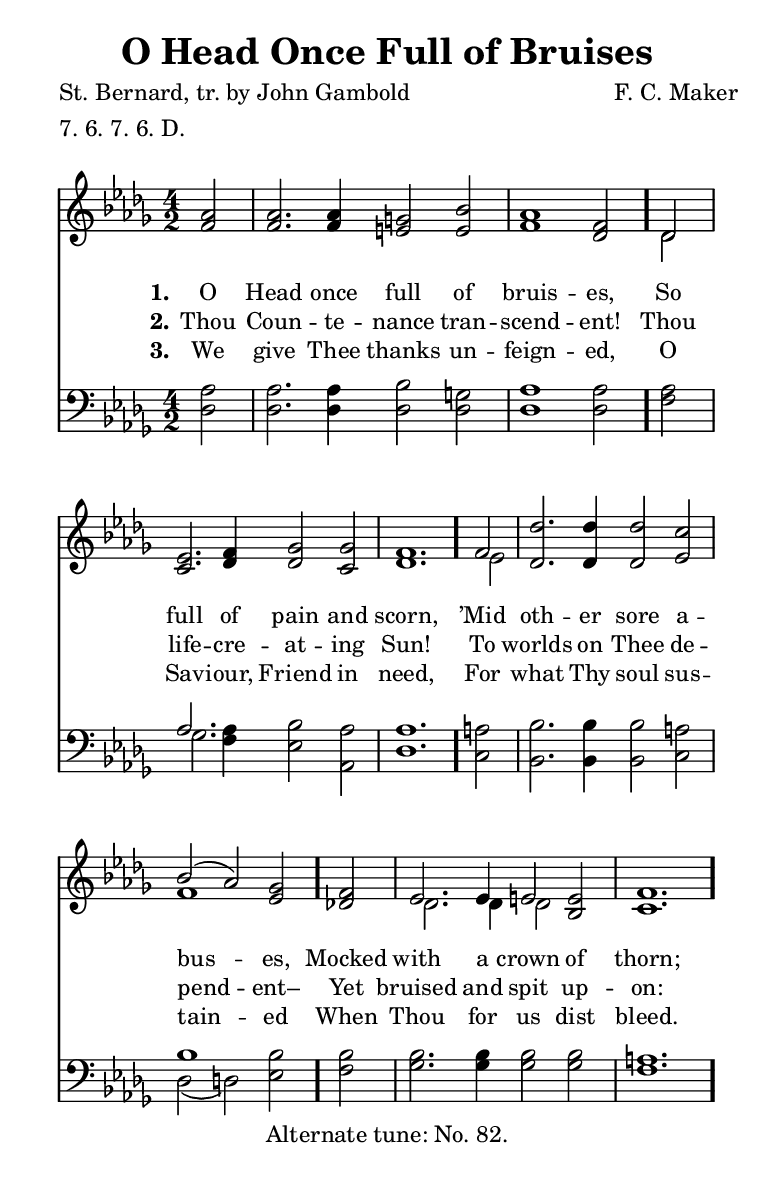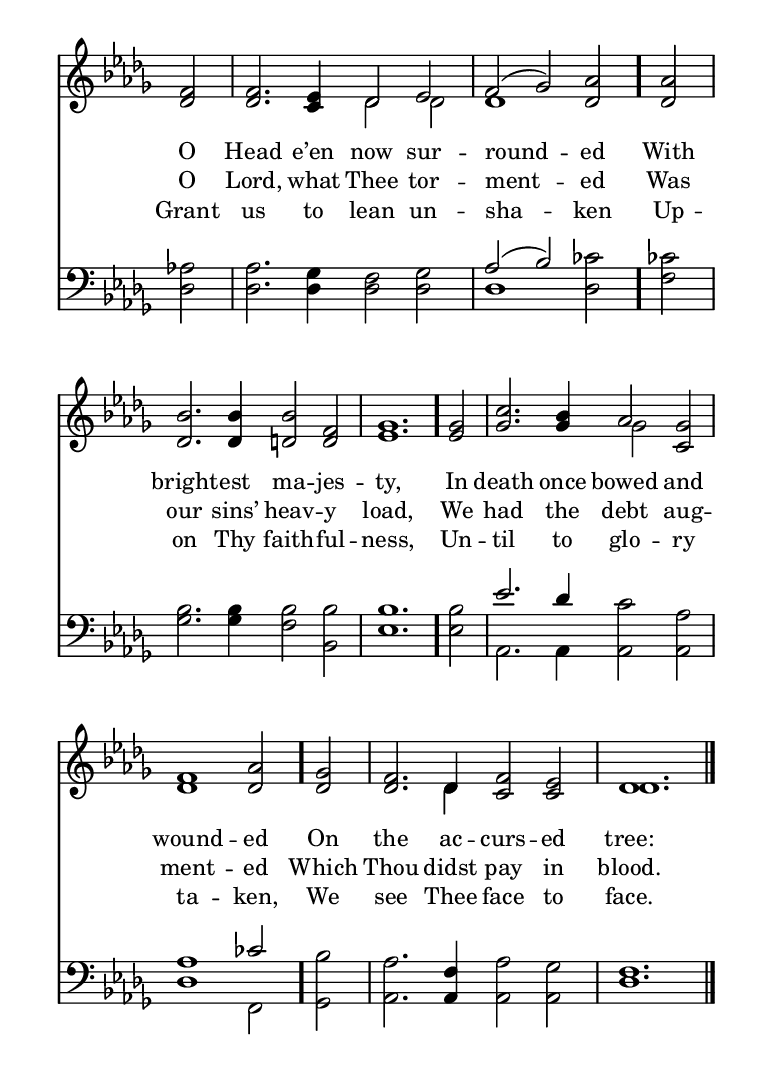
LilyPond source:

\include "common/global.ily"
\paper {
  \include "common/paper.ily"
  oddFooterMarkup = \markup { \fill-line { \on-the-fly \first-page "Alternate tune: No. 82." } }
}

\header{
  hymnnumber = "181"
  title = "O Head Once Full of Bruises"
  tunename = "St. Christopher"
  meter = "7. 6. 7. 6. D."
  poet = "St. Bernard, tr. by John Gambold"
  composer = "F. C. Maker"
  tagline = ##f
}

global = {
  \include "common/overrides.ily"
  \override Staff.TimeSignature.style = #'numbered
  \time 4/2
  \override Score.MetronomeMark.transparent = ##t % hide all fermata changes too
  \tempo 2=80
  \key des \major
  \partial 2
  \autoBeamOff
}

notesSoprano = {
\global
\relative c'' {

  aes2 | aes2. aes4 g2 bes | aes1 f2
  des2 | ees2. f4 ges2 ges | f1.
  f2 | des'2. des4 des2 c | bes( aes) ges
  f2 | ees2. ees4 e2 e | f1.
  f2 | f2. ees4 des2 ees | f( ges) aes
  aes2 | bes2. bes4 bes2 f | ges1.
  ges2 | c2. bes4 aes2 ges | f1 aes2
  ges2 | f2. des4 f2 ees | des1.

  \bar "|."

}
}

notesAlto = {
\global
\relative e' {

  f2 | f2. f4 e2 e | f1 des2
  des2 | c2. des4 des2 c | des1.
  ees2 | des2. des4 des2 ees | f1 ees2
  des!2 | des2. des4 des2 bes | c1.
  des2 | des2. c4 des2 des | des1 des2
  des2 | des2. des4 d2 d | ees1.
  ees2 | ges2. ges4 ges2 c, | des1 des2
  des2 | des2. des4 c2 c | des1.

}
}

notesTenor = {
\global
\relative a {

  aes2 | aes2. aes4 bes2 g | aes1 aes2
  aes2 | aes2. aes4 bes2 aes | aes1.
  a2 | bes2. bes4 bes2 a | bes1 bes2
  bes2 | bes2. bes4 bes2 bes | a1.
  aes!2 | aes2. ges4 f2 ges | aes( bes) ces
  ces!2 | bes2. bes4 bes2 bes | bes1.
  bes2 | ees2. des4 c2 aes | aes1 ces2
  bes2 | aes2. f4 aes2 ges | f1.

}
}

notesBass = {
\global
\relative f {

  des2 | des2. des4 des2 des | des1 des2
  f2 | ges2. f4 ees2 aes, | des1.
  c2 | bes2. bes4 bes2 c | des( d) ees
  f2 | ges2. ges4 ges2 ges | f1.
  des2 | des2. des4 des2 des | des1 des2
  f2 | ges2. ges4 f2 bes,2 | ees1.
  ees2 | aes,2. aes4 aes2 aes | des1 f,2
  ges2 | aes2. aes4 aes2 aes | des1.

}
}

wordsA = \lyricmode {
\set stanza = "1."

O Head once full of bruis -- es, \bar "."
So full of pain and scorn, \bar "."
’Mid oth -- er sore a -- bus -- es, \bar "."
Mocked with a crown of thorn; \bar "."
O Head e’en now sur -- round -- ed \bar "."
With bright -- est ma -- jes -- ty, \bar "."
In death once bowed and wound -- ed \bar "."
On the ac -- curs -- ed tree: \bar "."

}

wordsB = \lyricmode {
\set stanza = "2."

Thou Coun -- te -- nance tran -- scend -- ent!
Thou life -- cre -- at -- ing Sun!
To worlds on Thee de -- pend -- ent–
Yet bruised and spit up -- on:
O Lord, what Thee tor -- ment -- ed
Was our sins’ heav -- y load,
We had the debt aug -- ment -- ed
Which Thou didst pay in blood.

}

wordsC = \lyricmode {
\set stanza = "3."

We give Thee thanks un -- feign -- ed,
O Sav -- iour, Friend in need,
For what Thy soul sus -- tain -- ed
When Thou for us dist bleed.
Grant us to lean un -- sha -- ken
Up -- on Thy faith -- ful -- ness,
Un -- til to glo -- ry ta -- ken,
We see Thee face to face.

}

\score {
  \context ChoirStaff <<
    \context Staff = upper <<
      \set Staff.autoBeaming = ##f
      \set ChoirStaff.systemStartDelimiter = #'SystemStartBar
      \set ChoirStaff.printPartCombineTexts = ##f
      \partcombine #'(2 . 9) \notesSoprano \notesAlto
      \context NullVoice = sopranos { \voiceOne << \notesSoprano >> }
      \context NullVoice = altos { \voiceTwo << \notesAlto >> }
      \context Lyrics = one   \lyricsto sopranos \wordsA
      \context Lyrics = two   \lyricsto sopranos \wordsB
      \context Lyrics = three \lyricsto sopranos \wordsC
    >>
    \context Staff = men <<
      \set Staff.autoBeaming = ##f
      \clef bass
      \set ChoirStaff.printPartCombineTexts = ##f
      \partcombine #'(2 . 9) \notesTenor \notesBass
      \context NullVoice = tenors { \voiceOne << \notesTenor >> }
      \context NullVoice = basses { \voiceTwo << \notesBass >> }
    >>
  >>
  \layout {
    \include "common/layout.ily"
  }
  \midi{
    \include "common/midi.ily"
  }
}

\version "2.19.49"  % necessary for upgrading to future LilyPond versions.

% vi:set et ts=2 sw=2 ai nocindent syntax=lilypond:
